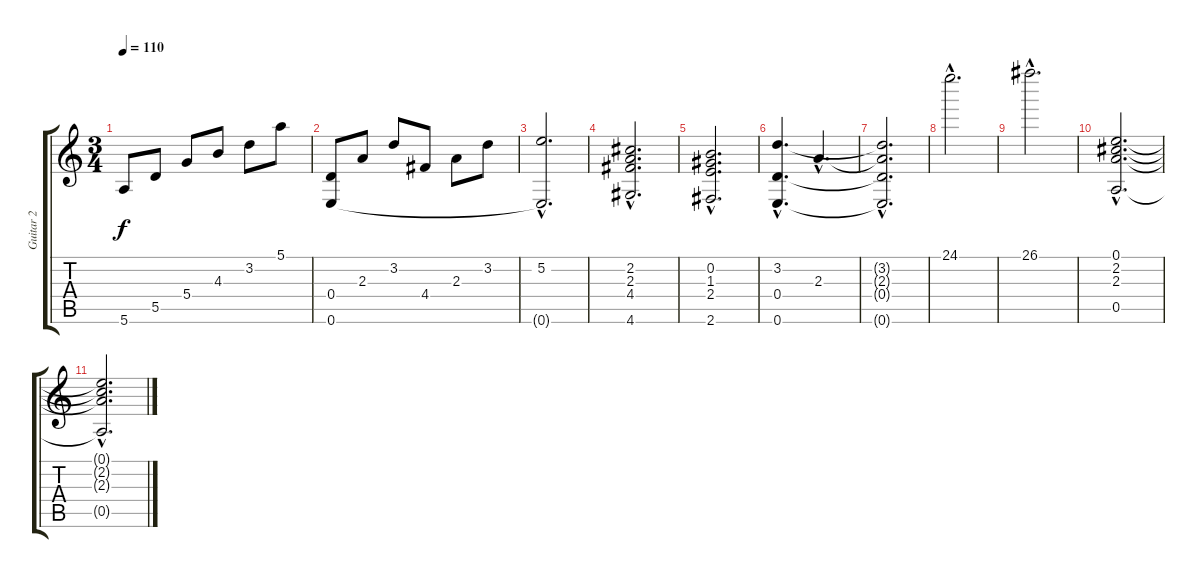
\track ("Guitar 2" "Guitar 2") {instrument electricguitarclean}
\staff {score tabs}
\tuning (E4 B3 G3 D3 A2 E2) {hide}
\ts (3 4)
\tempo 110
\clef g2
\ks c
5.6.8{dy f} 5.5.8 5.4.8 4.3.8 3.2.8 5.1.8 |
(0.4 0.6).8 2.3.8 3.2.8 4.4.8 2.3.8 3.2.8 |
(5.2{hac} 0.6{hac t}).2{d} |
(2.2{hac} 2.3{hac} 4.4{hac} 4.6{hac}).2{d} |
(0.2{hac} 1.3{hac} 2.4{hac} 2.6{hac}).2{d} |
(3.2{hac} 0.4{hac} 0.6{hac}).4{d} 2.3{hac}.4{d} |
(3.2{hac t} 2.3{hac t} 0.4{hac t} 0.6{hac t}).2{d} |
24.1{hac}.2{d} |
26.1{hac}.2{d} |
(0.1{hac} 2.2{hac} 2.3{hac} 0.5{hac}).2{d} |
(0.1{hac t} 2.2{hac t} 2.3{hac t} 0.5{hac t}).2{d}
